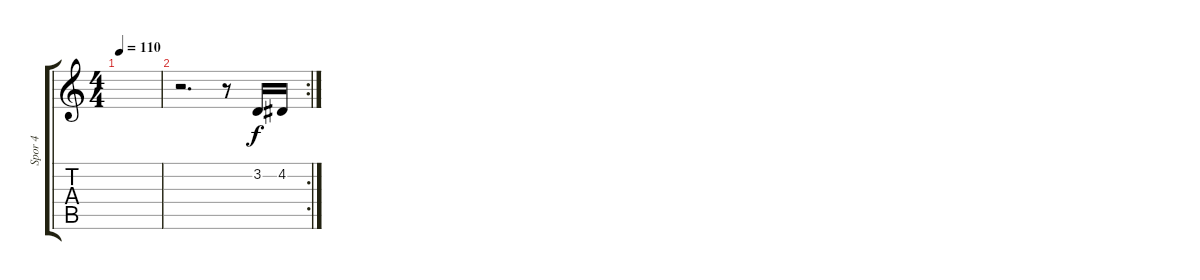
\track ("Spor 4" "Spor 4") {instrument lead6voice}
\staff {score tabs}
\tuning (E4 B3 G3 D3 A2 E2) {hide}
\ts (4 4)
\tempo 110
\clef g2
\ks c
|
\rc 2
r.2{d} r.8 3.2.16 4.2.16
